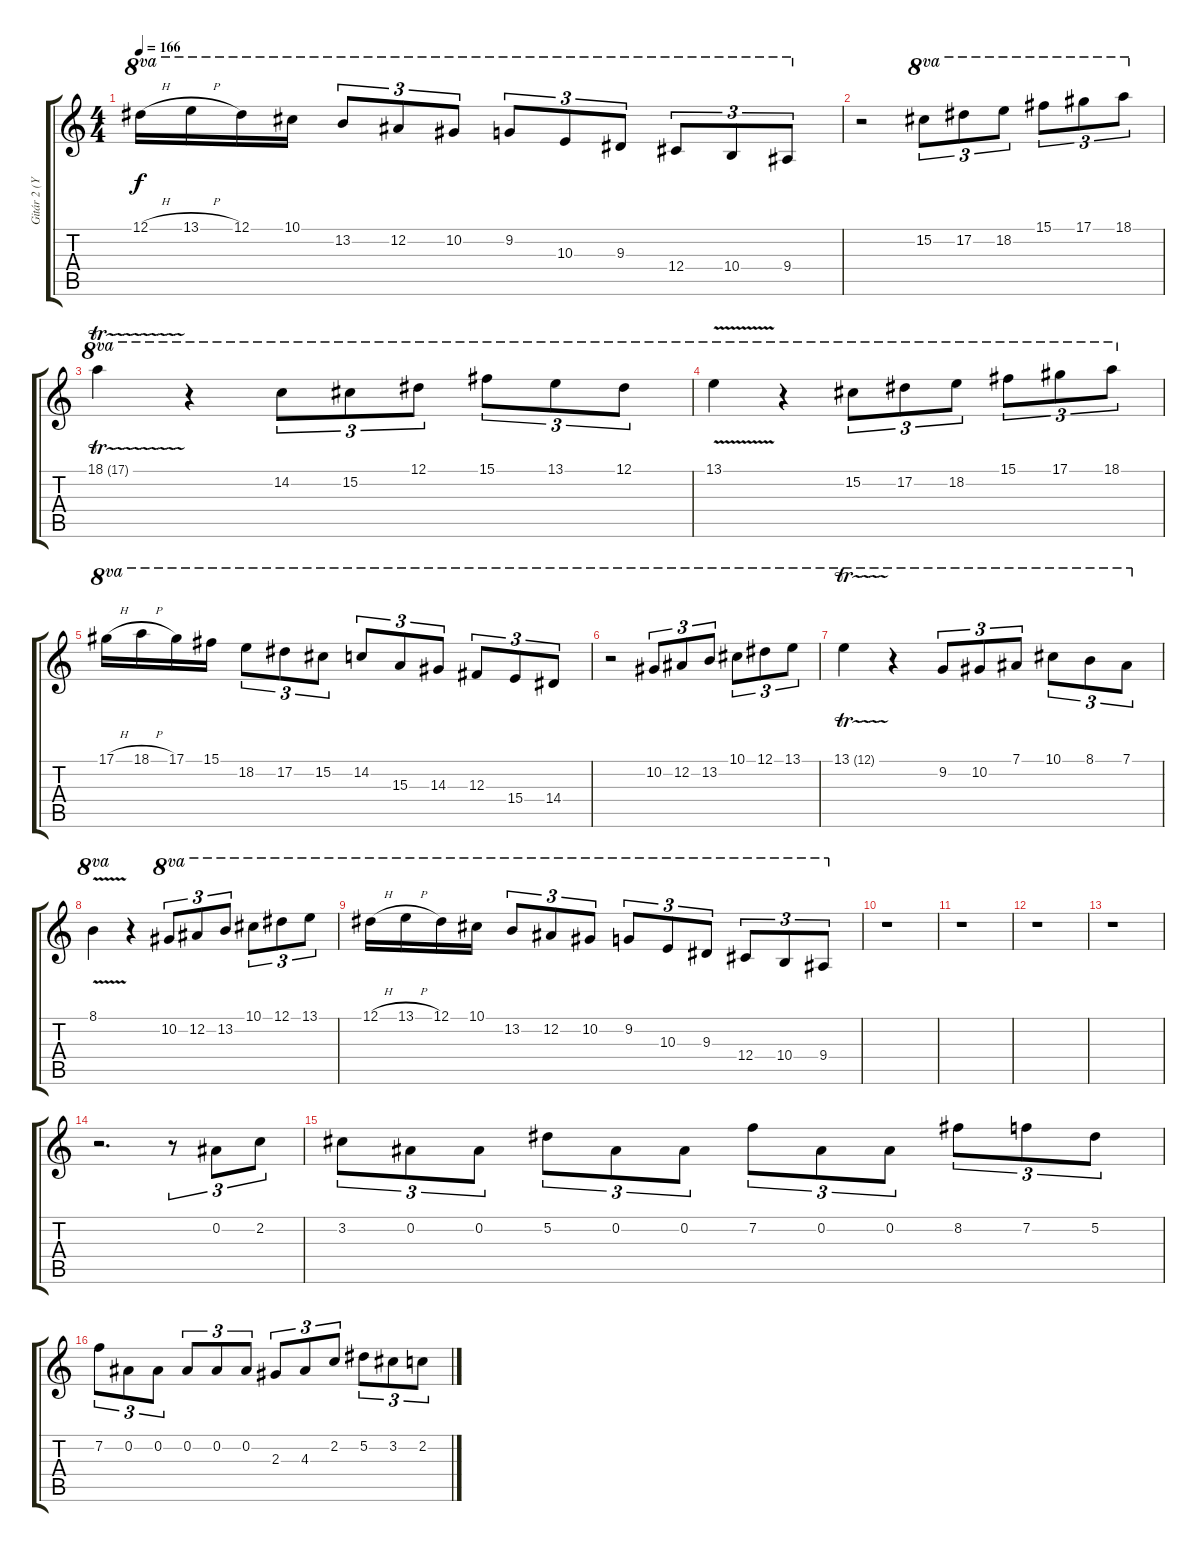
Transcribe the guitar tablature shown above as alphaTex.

\track ("Gitár 2 (Yngwie Malmsteen)" "Gitár 2 (Y") {instrument distortionguitar}
\staff {score tabs}
\tuning (Eb4 Bb3 Gb3 Db3 Ab2 Eb2) {hide}
\ts (4 4)
\tempo 166
\clef g2
\ks c
12.1{h}.16{ot 8va dy f} 13.1{h}.16{ot 8va} 12.1.16{ot 8va} 10.1.16{ot 8va} 13.2.8{tu (3 2) ot 8va} 12.2.8{tu (3 2) ot 8va} 10.2.8{tu (3 2) ot 8va} 9.2.8{tu (3 2) ot 8va} 10.3.8{tu (3 2) ot 8va} 9.3.8{tu (3 2) ot 8va} 12.4.8{tu (3 2) ot 8va} 10.4.8{tu (3 2) ot 8va} 9.4.8{tu (3 2) ot 8va} |
r.2 15.2.8{tu (3 2) ot 8va} 17.2.8{tu (3 2) ot 8va} 18.2.8{tu (3 2) ot 8va} 15.1.8{tu (3 2) ot 8va} 17.1.8{tu (3 2) ot 8va} 18.1.8{tu (3 2) ot 8va} |
18.1{tr (17 16)}.4{ot 8va} r.4{ot 8va} 14.2.8{tu (3 2) ot 8va} 15.2.8{tu (3 2) ot 8va} 12.1.8{tu (3 2) ot 8va} 15.1.8{tu (3 2) ot 8va} 13.1.8{tu (3 2) ot 8va} 12.1.8{tu (3 2) ot 8va} |
13.1{v}.4{ot 8va} r.4{ot 8va} 15.2.8{tu (3 2) ot 8va} 17.2.8{tu (3 2) ot 8va} 18.2.8{tu (3 2) ot 8va} 15.1.8{tu (3 2) ot 8va} 17.1.8{tu (3 2) ot 8va} 18.1.8{tu (3 2) ot 8va} |
17.1{h}.16{ot 8va} 18.1{h}.16{ot 8va} 17.1.16{ot 8va} 15.1.16{ot 8va} 18.2.8{tu (3 2) ot 8va} 17.2.8{tu (3 2) ot 8va} 15.2.8{tu (3 2) ot 8va} 14.2.8{tu (3 2) ot 8va} 15.3.8{tu (3 2) ot 8va} 14.3.8{tu (3 2) ot 8va} 12.3.8{tu (3 2) ot 8va} 15.4.8{tu (3 2) ot 8va} 14.4.8{tu (3 2) ot 8va} |
r.2{ot 8va} 10.2.8{tu (3 2) ot 8va} 12.2.8{tu (3 2) ot 8va} 13.2.8{tu (3 2) ot 8va} 10.1.8{tu (3 2) ot 8va} 12.1.8{tu (3 2) ot 8va} 13.1.8{tu (3 2) ot 8va} |
13.1{tr (12 16)}.4{ot 8va} r.4{ot 8va} 9.2.8{tu (3 2) ot 8va} 10.2.8{tu (3 2) ot 8va} 7.1.8{tu (3 2) ot 8va} 10.1.8{tu (3 2) ot 8va} 8.1.8{tu (3 2) ot 8va} 7.1.8{tu (3 2) ot 8va} |
8.1{v}.4{ot 8va} r.4 10.2.8{tu (3 2) ot 8va} 12.2.8{tu (3 2) ot 8va} 13.2.8{tu (3 2) ot 8va} 10.1.8{tu (3 2) ot 8va} 12.1.8{tu (3 2) ot 8va} 13.1.8{tu (3 2) ot 8va} |
12.1{h}.16{ot 8va} 13.1{h}.16{ot 8va} 12.1.16{ot 8va} 10.1.16{ot 8va} 13.2.8{tu (3 2) ot 8va} 12.2.8{tu (3 2) ot 8va} 10.2.8{tu (3 2) ot 8va} 9.2.8{tu (3 2) ot 8va} 10.3.8{tu (3 2) ot 8va} 9.3.8{tu (3 2) ot 8va} 12.4.8{tu (3 2) ot 8va} 10.4.8{tu (3 2) ot 8va} 9.4.8{tu (3 2) ot 8va} |
r.1 |
r.1 |
r.1 |
r.1 |
r.2{d} r.8{tu (3 2)} 0.2.8{tu (3 2)} 2.2.8{tu (3 2)} |
3.2.8{tu (3 2)} 0.2.8{tu (3 2)} 0.2.8{tu (3 2)} 5.2.8{tu (3 2)} 0.2.8{tu (3 2)} 0.2.8{tu (3 2)} 7.2.8{tu (3 2)} 0.2.8{tu (3 2)} 0.2.8{tu (3 2)} 8.2.8{tu (3 2)} 7.2.8{tu (3 2)} 5.2.8{tu (3 2)} |
7.2.8{tu (3 2)} 0.2.8{tu (3 2)} 0.2.8{tu (3 2)} 0.2.8{tu (3 2)} 0.2.8{tu (3 2)} 0.2.8{tu (3 2)} 2.3.8{tu (3 2)} 4.3.8{tu (3 2)} 2.2.8{tu (3 2)} 5.2.8{tu (3 2)} 3.2.8{tu (3 2)} 2.2.8{tu (3 2)}
